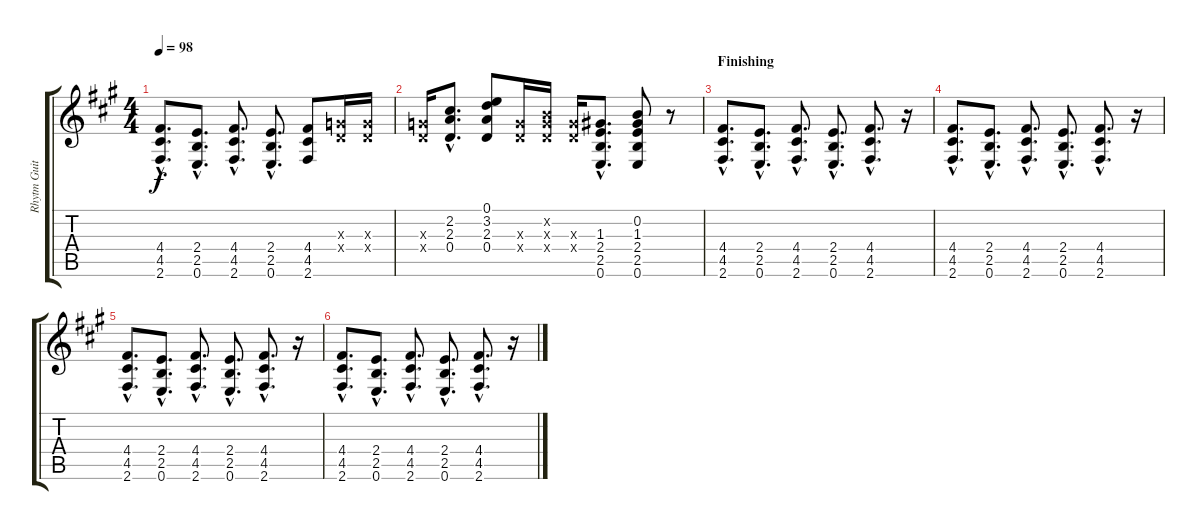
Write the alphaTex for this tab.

\track ("Rhytm Guitar" "Rhytm Guit") {instrument acousticguitarsteel}
\staff {score tabs}
\tuning (E4 B3 G3 D3 A2 E2) {hide}
\ts (4 4)
\tempo 98
\clef g2
\ks a
(4.4{hac} 4.5{hac} 2.6{hac}).8{d dy f} (2.4{hac} 2.5{hac} 0.6{hac}).8{d} (4.4{hac} 4.5{hac} 2.6{hac}).8{d} (2.4{hac} 2.5{hac} 0.6{hac}).8{d} (4.4 4.5 2.6).8 (0.3{x} 0.4{x}).16 (0.3{x} 0.4{x}).16 |
(0.3{x} 0.4{x}).16 (2.2{hac} 2.3{hac} 0.4{hac}).8{d} (0.1 3.2 2.3 0.4).8 (0.3{x} 0.4{x}).16 (0.2{x} 0.3{x} 0.4{x}).16 (0.3{x} 0.4{x}).16 (1.3{hac} 2.4{hac} 2.5{hac} 0.6{hac}).8{d} (0.2 1.3 2.4 2.5 0.6).8 r.8 |
\section ("" "Finishing")
(4.4{hac} 4.5{hac} 2.6{hac}).8{d} (2.4{hac} 2.5{hac} 0.6{hac}).8{d} (4.4{hac} 4.5{hac} 2.6{hac}).8{d} (2.4{hac} 2.5{hac} 0.6{hac}).8{d} (4.4{hac} 4.5{hac} 2.6{hac}).8{d} r.16 |
(4.4{hac} 4.5{hac} 2.6{hac}).8{d} (2.4{hac} 2.5{hac} 0.6{hac}).8{d} (4.4{hac} 4.5{hac} 2.6{hac}).8{d} (2.4{hac} 2.5{hac} 0.6{hac}).8{d} (4.4{hac} 4.5{hac} 2.6{hac}).8{d} r.16 |
(4.4{hac} 4.5{hac} 2.6{hac}).8{d} (2.4{hac} 2.5{hac} 0.6{hac}).8{d} (4.4{hac} 4.5{hac} 2.6{hac}).8{d} (2.4{hac} 2.5{hac} 0.6{hac}).8{d} (4.4{hac} 4.5{hac} 2.6{hac}).8{d} r.16 |
(4.4{hac} 4.5{hac} 2.6{hac}).8{d} (2.4{hac} 2.5{hac} 0.6{hac}).8{d} (4.4{hac} 4.5{hac} 2.6{hac}).8{d} (2.4{hac} 2.5{hac} 0.6{hac}).8{d} (4.4{hac} 4.5{hac} 2.6{hac}).8{d} r.16
